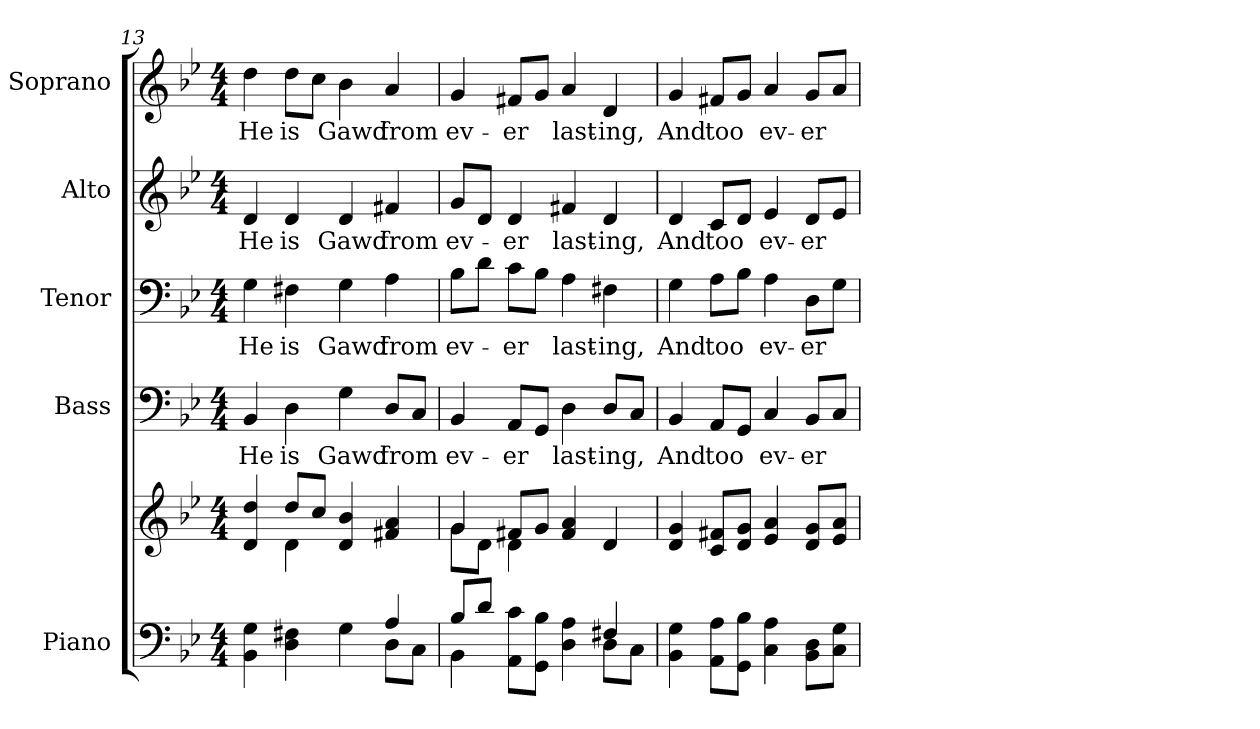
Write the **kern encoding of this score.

**kern	**kern	**kern	**text	**kern	**text	**kern	**text	**kern	**text
*part5	*part5	*part4	*part4	*part3	*part3	*part2	*part2	*part1	*part1
*staff6	*staff5	*staff4	*staff4	*staff3	*staff3	*staff2	*staff2	*staff1	*staff1
*I"Piano	*	*I"Bass	*	*I"Tenor	*	*I"Alto	*	*I"Soprano	*
*I'Pno.	*	*I'B.	*	*I'T.	*	*I'A.	*	*I'S.	*
!!LO:PB:g=z
*clefF4	*clefG2	*clefF4	*	*clefF4	*	*clefG2	*	*clefG2	*
*k[b-e-]	*k[b-e-]	*k[b-e-]	*	*k[b-e-]	*	*k[b-e-]	*	*k[b-e-]	*
*B-:	*B-:	*B-:	*	*B-:	*	*B-:	*	*B-:	*
*M4/4	*M4/4	*M4/4	*	*M4/4	*	*M4/4	*	*M4/4	*
=13	=13	=13	=13	=13	=13	=13	=13	=13	=13
*^	*^	*	*	*	*	*	*	*	*
!	!	!	!	!	!LO:LY:b:color=#000000	!	!	!	!	!	!
!	!	!	!	!	!	!	!LO:LY:b:color=#000000	!	!	!	!
!	!	!	!	!	!	!	!	!	!LO:LY:b:color=#000000	!	!
!	!	!	!	!	!	!	!	!	!	!	!LO:LY:b:color=#000000
4BB-i\ 4Gi	2ryy	4di/ 4ddi	4ryy	4BB-i/	He	4Gi\	He	4di/	He	4ddi\	He
!	!	!	!	!	!LO:LY:b:color=#000000	!	!	!	!	!	!
!	!	!	!	!	!	!	!LO:LY:b:color=#000000	!	!	!	!
!	!	!	!	!	!	!	!	!	!LO:LY:b:color=#000000	!	!
!	!	!	!	!	!	!	!	!	!	!	!LO:LY:b:color=#000000
4Di\ 4F#Xi	.	8ddi/L	4di\	4Di\	is	4F#Xi\	is	4di/	is	8ddi\L	is
.	.	8cci/J	.	.	.	.	.	.	.	8cci\J	.
!	!	!	!	!	!LO:LY:b:color=#000000	!	!	!	!	!	!
!	!	!	!	!	!	!	!LO:LY:b:color=#000000	!	!	!	!
!	!	!	!	!	!	!	!	!	!LO:LY:b:color=#000000	!	!
!	!	!	!	!	!	!	!	!	!	!	!LO:LY:b:color=#000000
4Gi\	4ryy	4di/ 4b-i	2ryy	4Gi\	Gawd	4Gi\	Gawd	4di/	Gawd	4b-i\	Gawd
!	!	!	!	!	!LO:LY:b:color=#000000	!	!	!	!	!	!
!	!	!	!	!	!	!	!LO:LY:b:color=#000000	!	!	!	!
!	!	!	!	!	!	!	!	!	!LO:LY:b:color=#000000	!	!
!	!	!	!	!	!	!	!	!	!	!	!LO:LY:b:color=#000000
4Ai/	8Di\L	4f#Xi/ 4ai	.	8Di/L	from	4Ai\	from	4f#Xi/	from	4ai/	from
.	8Ci\J	.	.	8Ci/J	.	.	.	.	.	.	.
=14	=14	=14	=14	=14	=14	=14	=14	=14	=14	=14	=14
!	!	!	!	!	!LO:LY:b:color=#000000	!	!	!	!	!	!
!	!	!	!	!	!	!	!LO:LY:b:color=#000000	!	!	!	!
!	!	!	!	!	!	!	!	!	!LO:LY:b:color=#000000	!	!
!	!	!	!	!	!	!	!	!	!	!	!LO:LY:b:color=#000000
8B-i/L	4BB-i\	4gi/	8gi\L	4BB-i/	ev-	8B-i\L	ev-	8gi/L	ev-	4gi/	ev-
8di/J	.	.	8di\J	.	.	8di\J	.	8di/J	.	.	.
!	!	!	!	!	!LO:LY:b:color=#000000	!	!	!	!	!	!
!	!	!	!	!	!	!	!LO:LY:b:color=#000000	!	!	!	!
!	!	!	!	!	!	!	!	!	!LO:LY:b:color=#000000	!	!
!	!	!	!	!	!	!	!	!	!	!	!LO:LY:b:color=#000000
8AAi\ 8ciL	4ryy	8f#Xi/L	4di\	8AAi/L	-er	8ci\L	-er	4di/	-er	8f#Xi/L	-er
8GGi\ 8B-iJ	.	8gi/J	.	8GGi/J	.	8B-i\J	.	.	.	8gi/J	.
!	!	!	!	!	!LO:LY:b:color=#000000	!	!	!	!	!	!
!	!	!	!	!	!	!	!LO:LY:b:color=#000000	!	!	!	!
!	!	!	!	!	!	!	!	!	!LO:LY:b:color=#000000	!	!
!	!	!	!	!	!	!	!	!	!	!	!LO:LY:b:color=#000000
4Di\ 4Ai	4ryy	4f#i/ 4ai	2ryy	4Di\	last-	4Ai\	last-	4f#Xi/	last-	4ai/	last-
!	!	!	!	!	!LO:LY:b:color=#000000	!	!	!	!	!	!
!	!	!	!	!	!	!	!LO:LY:b:color=#000000	!	!	!	!
!	!	!	!	!	!	!	!	!	!LO:LY:b:color=#000000	!	!
!	!	!	!	!	!	!	!	!	!	!	!LO:LY:b:color=#000000
4F#Xi/	8Di\L	4di/	.	8Di/L	-ing,	4F#Xi\	-ing,	4di/	-ing,	4di/	-ing,
.	8Ci\J	.	.	8Ci/J	.	.	.	.	.	.	.
*v	*v	*	*	*	*	*	*	*	*	*	*
*	*v	*v	*	*	*	*	*	*	*	*
!!LO:PB:g=z
=15	=15	=15	=15	=15	=15	=15	=15	=15	=15
*^	*	*	*	*	*	*	*	*	*
!	!	!	!	!LO:LY:b:color=#000000	!	!	!	!	!	!
*v	*v	*	*	*	*	*	*	*	*	*
*^	*	*	*	*	*	*	*	*	*
!	!	!	!	!	!	!LO:LY:b:color=#000000	!	!	!	!
*v	*v	*	*	*	*	*	*	*	*	*
*^	*	*	*	*	*	*	*	*	*
!	!	!	!	!	!	!	!	!LO:LY:b:color=#000000	!	!
*v	*v	*	*	*	*	*	*	*	*	*
*^	*	*	*	*	*	*	*	*	*
!	!	!	!	!	!	!	!	!	!	!LO:LY:b:color=#000000
*v	*v	*	*	*	*	*	*	*	*	*
4BB-i\ 4Gi	4di/ 4gi	4BB-i/	And	4Gi\	And	4di/	And	4gi/	And
!	!	!	!LO:LY:b:color=#000000	!	!	!	!	!	!
!	!	!	!	!	!LO:LY:b:color=#000000	!	!	!	!
!	!	!	!	!	!	!	!LO:LY:b:color=#000000	!	!
!	!	!	!	!	!	!	!	!	!LO:LY:b:color=#000000
8AAi\ 8AiL	8ci/ 8f#XiL	8AAi/L	too	8Ai\L	too	8ci/L	too	8f#Xi/L	too
8GGi\ 8B-iJ	8di/ 8giJ	8GGi/J	.	8B-i\J	.	8di/J	.	8gi/J	.
!	!	!	!LO:LY:b:color=#000000	!	!	!	!	!	!
!	!	!	!	!	!LO:LY:b:color=#000000	!	!	!	!
!	!	!	!	!	!	!	!LO:LY:b:color=#000000	!	!
!	!	!	!	!	!	!	!	!	!LO:LY:b:color=#000000
4Ci\ 4Ai	4e-i/ 4ai	4Ci/	ev-	4Ai\	ev-	4e-i/	ev-	4ai/	ev-
!	!	!	!LO:LY:b:color=#000000	!	!	!	!	!	!
!	!	!	!	!	!LO:LY:b:color=#000000	!	!	!	!
!	!	!	!	!	!	!	!LO:LY:b:color=#000000	!	!
!	!	!	!	!	!	!	!	!	!LO:LY:b:color=#000000
8BB-i\ 8DiL	8di/ 8giL	8BB-i/L	-er	8Di\L	-er	8di/L	-er	8gi/L	-er
8Ci\ 8GiJ	8e-i/ 8aiJ	8Ci/J	.	8Gi\J	.	8e-i/J	.	8ai/J	.
=	=	=	=	=	=	=	=	=	=
*-	*-	*-	*-	*-	*-	*-	*-	*-	*-
